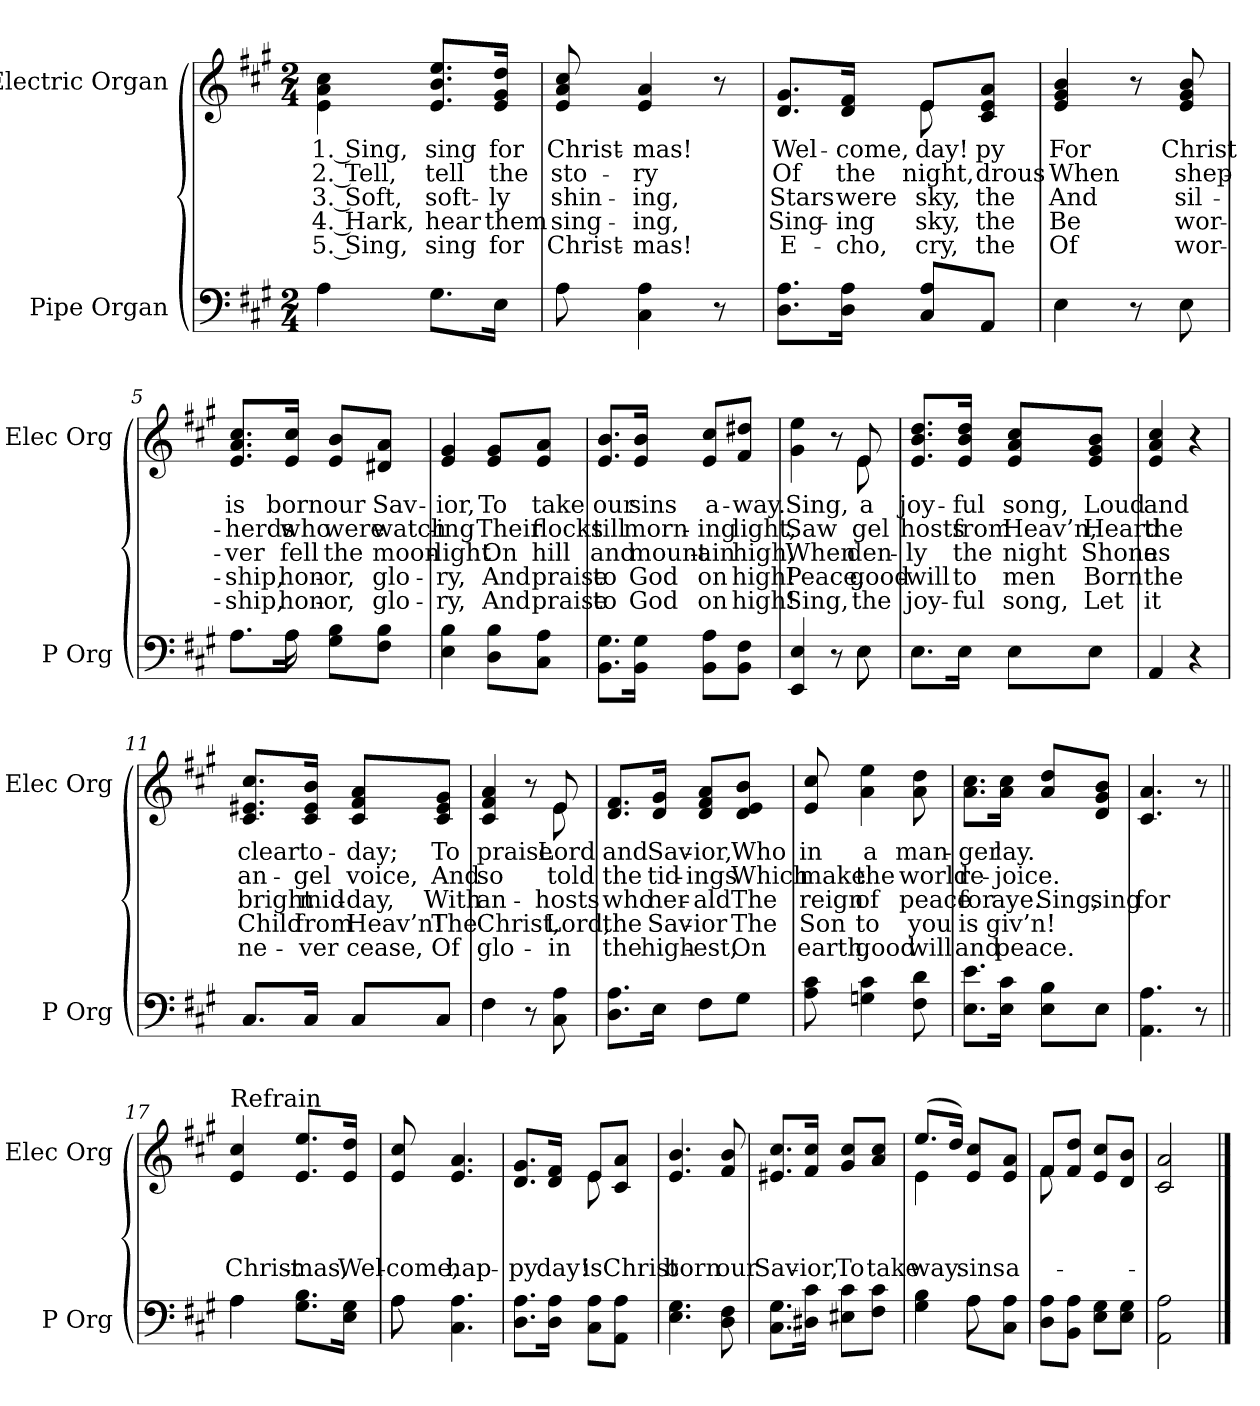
**kern	**kern	**text	**text	**text	**text	**text
*part2	*part1	*part1	*part1	*part1	*part1	*part1
*staff2	*staff1	*staff1	*staff1	*staff1	*staff1	*staff1
*I"Pipe Organ	*I"Electric Organ	*	*	*	*	*
*I'P Org	*I'Elec Org	*	*	*	*	*
*clefF4	*clefG2	*	*	*	*	*
*k[f#c#g#]	*k[f#c#g#]	*	*	*	*	*
*A:	*A:	*	*	*	*	*
*M2/4	*M2/4	*	*	*	*	*
=1	=1	=1	=1	=1	=1	=1
4A	4e\ 4a\ 4cc#\	1. Sing,	2. Tell,	3. Soft,	4. Hark,	5. Sing,
8.G#\L	8.e/ 8.b/ 8.ee/L	sing	tell	soft-	hear	sing
16E\Jk	16e/ 16g#/ 16dd/Jk	for	the	-ly	them	for
=2	=2	=2	=2	=2	=2	=2
8A	8e 8a 8cc#	Christ-	sto-	shin-	sing-	Christ-
4C# 4A	4e 4a	-mas!	-ry	-ing,	-ing,	-mas!
8r	8r	.	.	.	.	.
=3	=3	=3	=3	=3	=3	=3
*	*^	*	*	*	*	*
8.D\ 8.A\L	8.d/ 8.g#/L	4ryy	Wel-	Of	Stars	Sing-	E-
16D\ 16A\Jk	16d/ 16f#/Jk	.	-come,	the	were	-ing	-cho,
8C#/ 8A/L	8e/L	8e	day!	night,	sky,	sky,	cry,
8AA/J	8c#/ 8e/ 8a/J	8ryy	-py	-drous	the	the	the
*	*v	*v	*	*	*	*	*
=4	=4	=4	=4	=4	=4	=4
4E	4e 4g# 4b	For	When	And	Be	Of
8r	8r	.	.	.	.	.
8E	8e 8g# 8b	Christ	shep-	sil-	wor-	wor-
=5	=5	=5	=5	=5	=5	=5
*^	*	*	*	*	*	*
8.A\L	8.ryy	8.e/ 8.a/ 8.cc#/L	is	-herds	-ver	-ship,	-ship,
16A\Jk	16A	16e/ 16cc#/Jk	born	who	fell	hon-	hon-
8G#\ 8B\L	4ryy	8e/ 8b/L	our	were	the	-or,	-or,
8F#\ 8B\J	.	8d#X/ 8a/J	Sav-	watch-	moon-	glo-	glo-
*v	*v	*	*	*	*	*	*
=6	=6	=6	=6	=6	=6	=6
4E 4B	4e 4g#	-ior,	-ing	-light	-ry,	-ry,
8D\ 8B\L	8e/ 8g#/L	To	Their	On	And	And
8C#\ 8A\J	8e/ 8a/J	take	flocks	hill	praise	praise
=7	=7	=7	=7	=7	=7	=7
8.BB\ 8.G#\L	8.e/ 8.b/L	our	till	and	to	to
16BB\ 16G#\Jk	16e/ 16b/Jk	sins	morn-	mount-	God	God
8BB\ 8A\L	8e/ 8cc#/L	a-	-ing	-ain	on	on
8BB\ 8F#\J	8f#/ 8dd#X/J	-way.	light,	high,	high!	high!
=8	=8	=8	=8	=8	=8	=8
*^	*^	*	*	*	*	*
4EE 4E	4.ryy	4g# 4ee	4.ryy	Sing,	Saw	When	Peace,	Sing,
8r	.	8r	.	.	.	.	.	.
8E\	8E	8e/	8e	a	-gel	-den-	good-	the
*v	*v	*	*	*	*	*	*	*
*	*v	*v	*	*	*	*	*
=9	=9	=9	=9	=9	=9	=9
8.E\L	8.e/ 8.b/ 8.dd/L	joy-	hosts	-ly	-will	joy-
16E\Jk	16e/ 16b/ 16dd/Jk	-ful	from	the	to	-ful
8E\L	8e/ 8a/ 8cc#/L	song,	Heav’n,	night	men	song,
8E\J	8e/ 8g#/ 8b/J	Loud	Heard	Shone	Born	Let
=10	=10	=10	=10	=10	=10	=10
4AA	4e 4a 4cc#	and	the	as	the	it
4r	4r	.	.	.	.	.
=11	=11	=11	=11	=11	=11	=11
8.C#/L	8.c#/ 8.e#X/ 8.cc#/L	clear	an-	bright	Child	ne-
16C#/Jk	16c#/ 16e#/ 16b/Jk	to-	-gel	mid-	from	-ver
8C#/L	8c#/ 8f#/ 8a/L	-day;	voice,	-day,	Heav’n!	cease,
8C#/J	8c#/ 8e#/ 8g#/J	To	And	With	The	Of
=12	=12	=12	=12	=12	=12	=12
*	*^	*	*	*	*	*
4F#	4c# 4f# 4a	4.ryy	praise	so	an-	Christ,	glo-
8r	8r	.	.	.	.	.	.
8C# 8A	8e/	8e	Lord	told	hosts	Lord,	in
*	*v	*v	*	*	*	*	*
=13	=13	=13	=13	=13	=13	=13
8.D\ 8.A\L	8.d/ 8.f#/L	and	the	who	the	the
16E\Jk	16d/ 16g#/Jk	Sav-	tid-	her-	Sav-	high-
8F#\L	8d/ 8f#/ 8a/L	-ior,	-ings	-ald	-ior	-est,
8G#\J	8d/ 8e/ 8b/J	Who	Which	The	The	On
=14	=14	=14	=14	=14	=14	=14
8A 8c#	8e 8cc#	in	make	reign	Son	earth,
4Gn 4c#	4a 4ee	a	the	of	to	good
8F# 8d	8a 8dd	man-	world	peace	you	will
=15	=15	=15	=15	=15	=15	=15
8.E\ 8.e\L	8.a\ 8.cc#\L	-ger	re-	for	is	and
16E\ 16c#\Jk	16a\ 16cc#\Jk	lay.	-joice.	aye.	giv’n!	peace.
8E\ 8B\L	8a/ 8dd/L	.	.	Sing,	.	.
8E\J	8d/ 8g#/ 8b/J	.	.	sing	.	.
=16	=16	=16	=16	=16	=16	=16
4.AA 4.A	4.c# 4.a	.	.	for	.	.
8r	8r	.	.	.	.	.
=17||	=17||	=17||	=17||	=17||	=17||	=17||
*^	*	*	*	*	*	*
!	!	!LO:TX:t=Refrain	!	!	!	!	!
4A\	4A	4e 4cc#	.	.	Christ-	.	.
8.G#\ 8.B\L	4ryy	8.e/ 8.ee/L	.	.	-mas,	.	.
16E\ 16G#\Jk	.	16e/ 16dd/Jk	.	.	Wel-	.	.
=18	=18	=18	=18	=18	=18	=18	=18
8A\	8A	8e 8cc#	.	.	-come,	.	.
4.C# 4.A	4.ryy	4.e 4.a	.	.	hap-	.	.
*v	*v	*	*	*	*	*	*
=19	=19	=19	=19	=19	=19	=19
*	*^	*	*	*	*	*
8.D\ 8.A\L	8.d/ 8.g#/L	4ryy	.	.	-py	.	.
16D\ 16A\Jk	16d/ 16f#/Jk	.	.	.	day!	.	.
8C#\ 8A\L	8e/L	8e	.	.	is	.	.
8AA\ 8A\J	8c#/ 8a/J	8ryy	.	.	Christ	.	.
*	*v	*v	*	*	*	*	*
=20	=20	=20	=20	=20	=20	=20
4.E 4.G#	4.e 4.b	.	.	born	.	.
8D 8F#	8f# 8b	.	.	our	.	.
=21	=21	=21	=21	=21	=21	=21
8.C#\ 8.G#\L	8.e#X/ 8.cc#/L	.	.	Sav-	.	.
16D#X\ 16c#\Jk	16f#/ 16cc#/Jk	.	.	-ior,	.	.
8E#X\ 8c#\L	8g#/ 8cc#/L	.	.	To	.	.
8F#\ 8c#\J	8a/ 8cc#/J	.	.	take	.	.
=22	=22	=22	=22	=22	=22	=22
*^	*^	*	*	*	*	*
4G# 4B	4ryy	(8.ee/L	4e	.	.	-way.	.	.
.	.	16dd/Jk)	.	.	.	.	.	.
8A\L	8A	8e/ 8cc#/L	4ryy	.	.	sins	.	.
8C#\ 8A\J	8ryy	8e/ 8a/J	.	.	.	a-	.	.
*v	*v	*	*	*	*	*	*	*
=23	=23	=23	=23	=23	=23	=23	=23
8D\ 8A\L	8f#/L	8f#	.	.	.	.	.
8BB\ 8A\J	8f#/ 8dd/J	4.ryy	.	.	.	.	.
8E\ 8G#\L	8e/ 8cc#/L	.	.	.	.	.	.
8E\ 8G#\J	8d/ 8b/J	.	.	.	.	.	.
*	*v	*v	*	*	*	*	*
=24	=24	=24	=24	=24	=24	=24
2AA 2A	2c# 2a	.	.	.	.	.
==	==	==	==	==	==	==
*-	*-	*-	*-	*-	*-	*-
